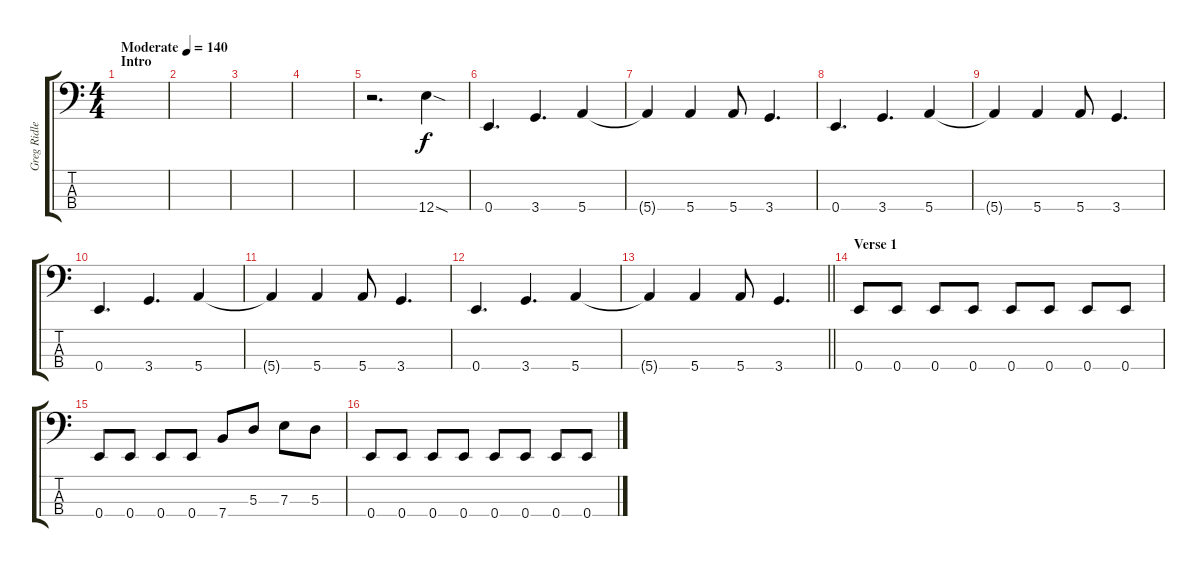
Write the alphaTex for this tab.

\track ("Greg Ridley (Bass)" "Greg Ridle") {instrument electricbassfinger bank 255}
\staff {score tabs}
\tuning (G2 D2 A1 E1) {hide}
\ts (4 4)
\section ("" "Intro")
\tempo (140 "Moderate")
\clef f4
\ks c
|
|
|
|
r.2{d} 12.4{sod}.4 |
0.4.4{d} 3.4.4{d} 5.4.4 |
5.4{t}.4 5.4.4 5.4.8 3.4.4{d} |
0.4.4{d} 3.4.4{d} 5.4.4 |
5.4{t}.4 5.4.4 5.4.8 3.4.4{d} |
0.4.4{d} 3.4.4{d} 5.4.4 |
5.4{t}.4 5.4.4 5.4.8 3.4.4{d} |
0.4.4{d} 3.4.4{d} 5.4.4 |
\barLineRight lightlight
5.4{t}.4 5.4.4 5.4.8 3.4.4{d} |
\section ("" "Verse 1")
0.4.8 0.4.8 0.4.8 0.4.8 0.4.8 0.4.8 0.4.8 0.4.8 |
0.4.8 0.4.8 0.4.8 0.4.8 7.4.8 5.3.8 7.3.8 5.3.8 |
0.4.8 0.4.8 0.4.8 0.4.8 0.4.8 0.4.8 0.4.8 0.4.8
